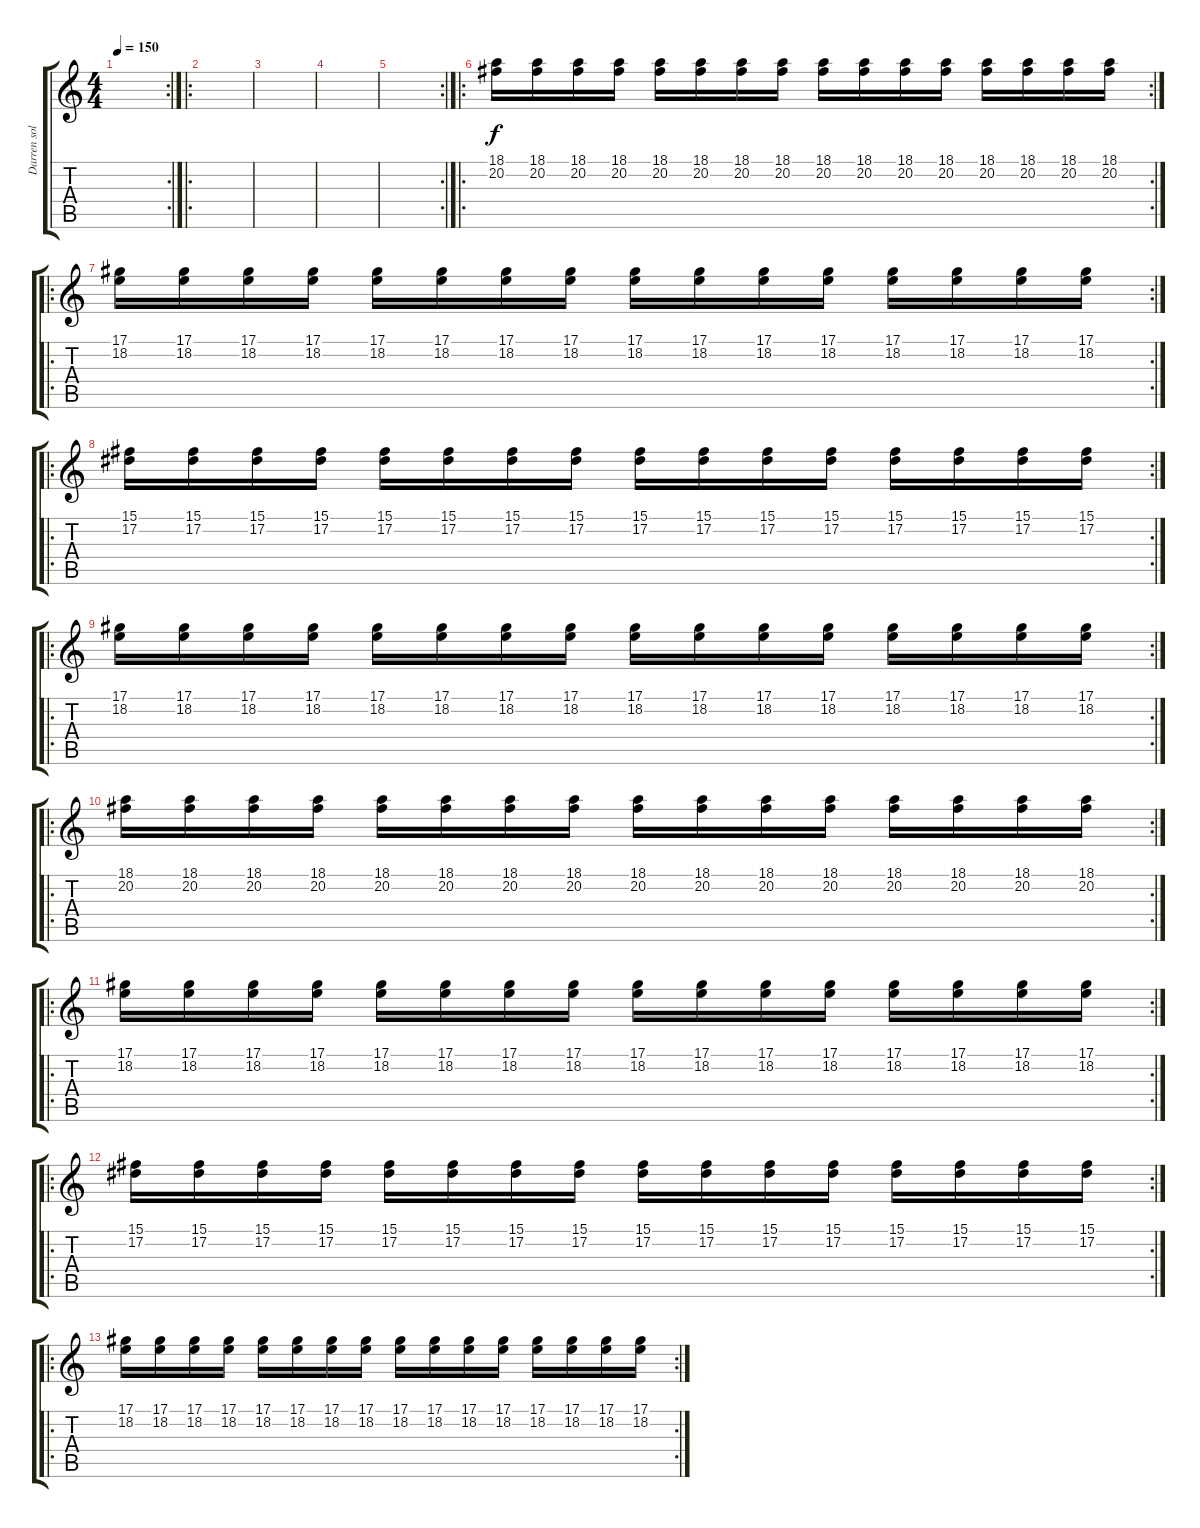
\track ("Darren solo" "Darren sol") {instrument sitar}
\staff {score tabs}
\tuning (Eb4 Bb3 Gb3 Db3 Ab2 Db2) {hide}
\rc 2
\ts (4 4)
\tempo 150
\clef g2
\ks c
|
\ro
|
|
|
\rc 2
|
\ro
\rc 2
(18.1 20.2).16 (18.1 20.2).16 (18.1 20.2).16 (18.1 20.2).16 (18.1 20.2).16 (18.1 20.2).16 (18.1 20.2).16 (18.1 20.2).16 (18.1 20.2).16 (18.1 20.2).16 (18.1 20.2).16 (18.1 20.2).16 (18.1 20.2).16 (18.1 20.2).16 (18.1 20.2).16 (18.1 20.2).16 |
\ro
\rc 2
(17.1 18.2).16 (17.1 18.2).16 (17.1 18.2).16 (17.1 18.2).16 (17.1 18.2).16 (17.1 18.2).16 (17.1 18.2).16 (17.1 18.2).16 (17.1 18.2).16 (17.1 18.2).16 (17.1 18.2).16 (17.1 18.2).16 (17.1 18.2).16 (17.1 18.2).16 (17.1 18.2).16 (17.1 18.2).16 |
\ro
\rc 2
(15.1 17.2).16 (15.1 17.2).16 (15.1 17.2).16 (15.1 17.2).16 (15.1 17.2).16 (15.1 17.2).16 (15.1 17.2).16 (15.1 17.2).16 (15.1 17.2).16 (15.1 17.2).16 (15.1 17.2).16 (15.1 17.2).16 (15.1 17.2).16 (15.1 17.2).16 (15.1 17.2).16 (15.1 17.2).16 |
\ro
\rc 2
(17.1 18.2).16 (17.1 18.2).16 (17.1 18.2).16 (17.1 18.2).16 (17.1 18.2).16 (17.1 18.2).16 (17.1 18.2).16 (17.1 18.2).16 (17.1 18.2).16 (17.1 18.2).16 (17.1 18.2).16 (17.1 18.2).16 (17.1 18.2).16 (17.1 18.2).16 (17.1 18.2).16 (17.1 18.2).16 |
\ro
\rc 2
(18.1 20.2).16 (18.1 20.2).16 (18.1 20.2).16 (18.1 20.2).16 (18.1 20.2).16 (18.1 20.2).16 (18.1 20.2).16 (18.1 20.2).16 (18.1 20.2).16 (18.1 20.2).16 (18.1 20.2).16 (18.1 20.2).16 (18.1 20.2).16 (18.1 20.2).16 (18.1 20.2).16 (18.1 20.2).16 |
\ro
\rc 2
(17.1 18.2).16 (17.1 18.2).16 (17.1 18.2).16 (17.1 18.2).16 (17.1 18.2).16 (17.1 18.2).16 (17.1 18.2).16 (17.1 18.2).16 (17.1 18.2).16 (17.1 18.2).16 (17.1 18.2).16 (17.1 18.2).16 (17.1 18.2).16 (17.1 18.2).16 (17.1 18.2).16 (17.1 18.2).16 |
\ro
\rc 2
(15.1 17.2).16 (15.1 17.2).16 (15.1 17.2).16 (15.1 17.2).16 (15.1 17.2).16 (15.1 17.2).16 (15.1 17.2).16 (15.1 17.2).16 (15.1 17.2).16 (15.1 17.2).16 (15.1 17.2).16 (15.1 17.2).16 (15.1 17.2).16 (15.1 17.2).16 (15.1 17.2).16 (15.1 17.2).16 |
\ro
\rc 2
(17.1 18.2).16 (17.1 18.2).16 (17.1 18.2).16 (17.1 18.2).16 (17.1 18.2).16 (17.1 18.2).16 (17.1 18.2).16 (17.1 18.2).16 (17.1 18.2).16 (17.1 18.2).16 (17.1 18.2).16 (17.1 18.2).16 (17.1 18.2).16 (17.1 18.2).16 (17.1 18.2).16 (17.1 18.2).16
